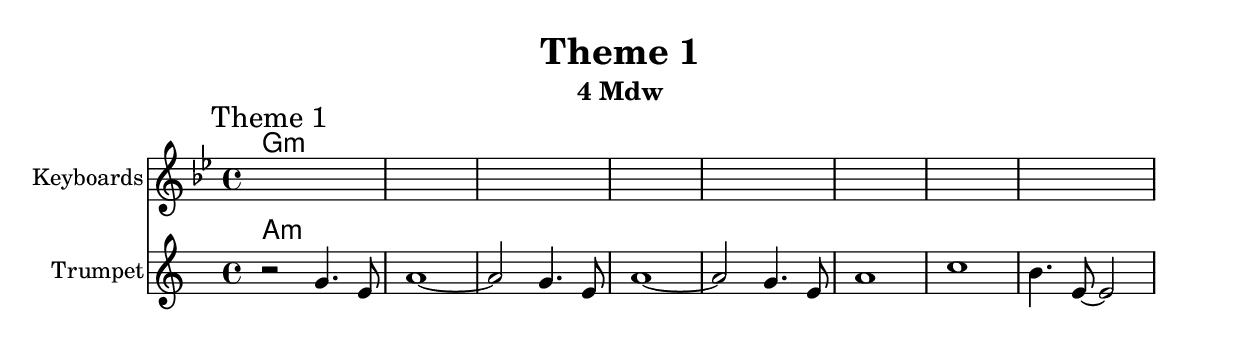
\version "2.18.2"

outKey = c' 

longBar = #(define-music-function (parser location ) ( ) #{ \once \override Staff.BarLine.bar-extent = #'(-3 . 3) #})

\header{
	title="Theme 1"
	subtitle="4 Mdw"
}

Solo = {
	\tag #'Harmony {\chordmode{
		g1:m 
	}}

	\tag #'Kbrd {
		\time 4/4
		\key g \minor
		\relative c'{
				s1 s1
				s1 s1
				s1 s1
				s1 s1
		}
	}

	\tag #'Trpt {
		\time 4/4
		\key g \minor
		\mark "Theme 1" 
		\relative c'{
			r2 f4. d8 	| g1~ | g2 f4. d8 | 
						  g1~ | g2 f4. d8 |
						  g1  | bes1 |
						  a4. d,8~d2 |
		}
	}
}


Music = {
	\Solo
}

<<
	\new ChordNames{
		\keepWithTag #'Harmony \Music
	}
	\new Staff{
		\set Staff.instrumentName="Keyboards"
		\clef treble
		\keepWithTag #'Kbrd \Music
	}
	\new ChordNames{\transpose bes \outKey {
		\keepWithTag #'Harmony \Music
	}}
	\new Staff{\transpose bes \outKey {

		\set Staff.instrumentName="Trumpet"
		\clef treble
		\keepWithTag #'Trpt \Music
	}}
>>
